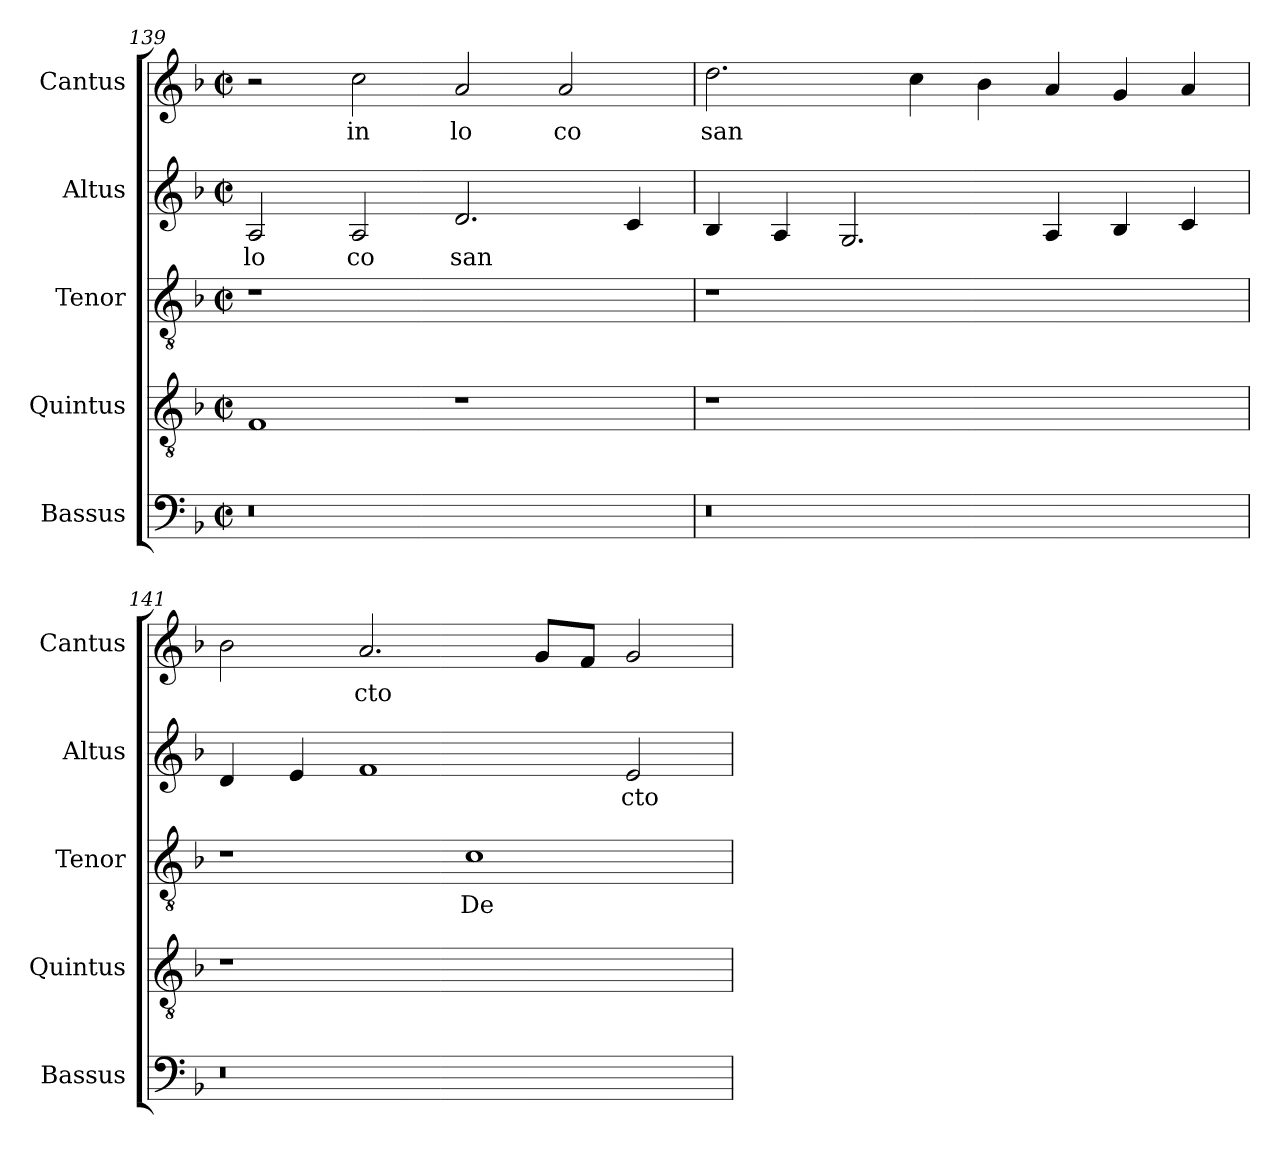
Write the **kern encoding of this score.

**kern	**kern	**text	**kern	**text	**kern	**text	**kern	**text
*part5	*part4	*part4	*part3	*part3	*part2	*part2	*part1	*part1
*staff5	*staff4	*staff4	*staff3	*staff3	*staff2	*staff2	*staff1	*staff1
*I"Bassus	*I"Quintus	*	*I"Tenor	*	*I"Altus	*	*I"Cantus	*
*I'Bassus	*I'Quintus	*	*I'Tenor	*	*I'Altus	*	*I'Cantus	*
*clefF4	*clefGv2	*	*clefGv2	*	*clefG2	*	*clefG2	*
*k[b-]	*k[b-]	*	*k[b-]	*	*k[b-]	*	*k[b-]	*
*F:	*F:	*	*F:	*	*F:	*	*F:	*
*M2/2	*M2/2	*	*M2/2	*	*M2/2	*	*M2/2	*
*met(c|)	*met(c|)	*	*met(c|)	*	*met(c|)	*	*met(c|)	*
=139	=139	=139	=139	=139	=139	=139	=139	=139
!	!	!LO:LY:b:cj	!	!	!	!LO:LY:b:cj	!	!
0r	1F	.	1r	.	2A/	lo	2r	.
!	!	!	!	!	!	!LO:LY:b:cj	!	!LO:LY:b:cj
.	.	.	.	.	2A/	co	2cc\	in
!	!	!	!	!	!	!LO:LY:b:cj	!	!LO:LY:b:cj
.	1r	.	1ryy	.	2.d/	san	2a/	lo
!	!	!	!	!	!	!	!	!LO:LY:b:cj
.	.	.	.	.	.	.	2a/	co
!	!	!	!	!	!	!LO:LY:b:cj	!	!
.	.	.	.	.	4c/	.	.	.
!!LO:LB:g=z
=140	=140	=140	=140	=140	=140	=140	=140	=140
!	!	!	!	!	!	!LO:LY:b:cj	!	!LO:LY:b:cj
0r	1r	.	1r	.	4B-/	.	2.dd\	san-
!	!	!	!	!	!	!LO:LY:b:cj	!	!
.	.	.	.	.	4A/	.	.	.
!	!	!	!	!	!	!LO:LY:b:cj	!	!
.	.	.	.	.	2.G/	.	.	.
!	!	!	!	!	!	!	!	!LO:LY:b:cj
.	.	.	.	.	.	.	4cc\	--
!	!	!	!	!	!	!	!	!LO:LY:b:cj
.	1ryy	.	1ryy	.	.	.	4b-\	--
!	!	!	!	!	!	!LO:LY:b:cj	!	!LO:LY:b:cj
.	.	.	.	.	4A/	.	4a/	--
!	!	!	!	!	!	!LO:LY:b:cj	!	!LO:LY:b:cj
.	.	.	.	.	4B-/	.	4g/	--
!	!	!	!	!	!	!LO:LY:b:cj	!	!LO:LY:b:cj
.	.	.	.	.	4c/	.	4a/	--
=141	=141	=141	=141	=141	=141	=141	=141	=141
!	!	!	!	!	!	!LO:LY:b:cj	!	!LO:LY:b:cj
0r	1r	.	1r	.	4d/	.	2b-\	--
!	!	!	!	!	!	!LO:LY:b:cj	!	!
.	.	.	.	.	4e/	.	.	.
!	!	!	!	!	!	!LO:LY:b:cj	!	!LO:LY:b:cj
.	.	.	.	.	1f	.	2.a/	-cto
!	!	!	!	!LO:LY:b:cj	!	!	!	!
.	1ryy	.	1c	De-	.	.	.	.
!	!	!	!	!	!	!	!	!LO:LY:b:cj
.	.	.	.	.	.	.	8g/L	.
!	!	!	!	!	!	!	!	!LO:LY:b:cj
.	.	.	.	.	.	.	8f/J	.
!	!	!	!	!	!	!LO:LY:b:cj	!	!LO:LY:b:cj
.	.	.	.	.	2e/	cto	2g/	.
=	=	=	=	=	=	=	=	=
*-	*-	*-	*-	*-	*-	*-	*-	*-
